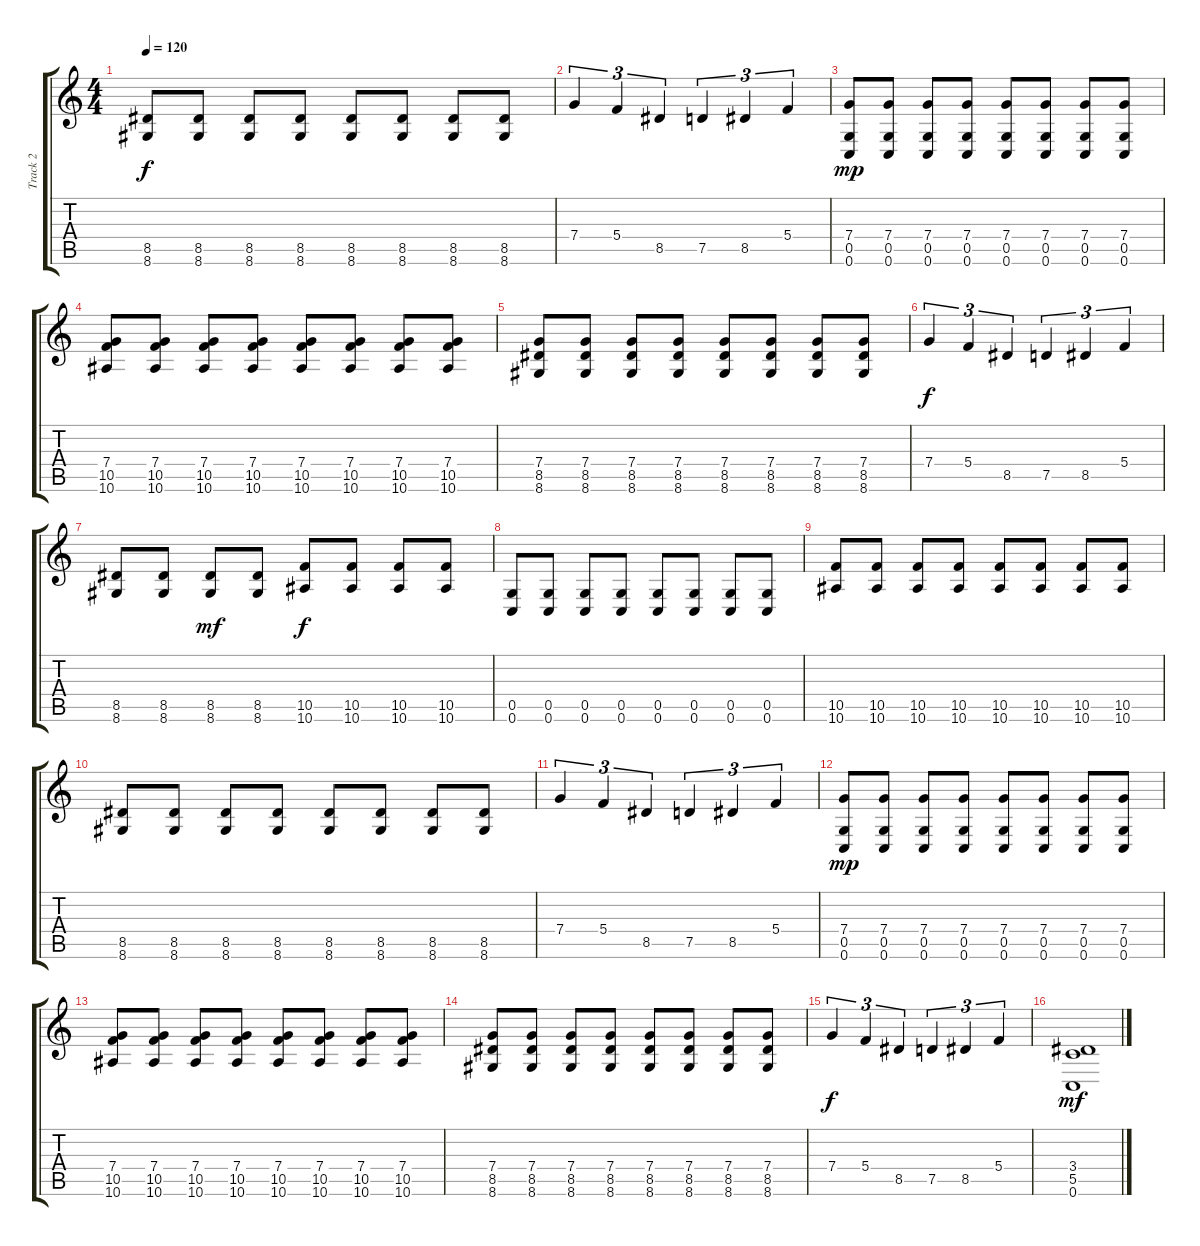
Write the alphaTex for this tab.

\track ("Track 2" "Track 2") {instrument distortionguitar}
\staff {score tabs}
\tuning (D4 A3 F3 C3 G2 C2) {hide}
\ts (4 4)
\tempo 120
\clef g2
\ks c
(8.5 8.6).8{dy f} (8.5 8.6).8 (8.5 8.6).8 (8.5 8.6).8 (8.5 8.6).8 (8.5 8.6).8 (8.5 8.6).8 (8.5 8.6).8 |
7.4.4{tu (3 2)} 5.4.4{tu (3 2)} 8.5.4{tu (3 2)} 7.5.4{tu (3 2)} 8.5.4{tu (3 2)} 5.4.4{tu (3 2)} |
(7.4 0.5 0.6).8{dy mp} (7.4 0.5 0.6).8 (7.4 0.5 0.6).8 (7.4 0.5 0.6).8 (7.4 0.5 0.6).8 (7.4 0.5 0.6).8 (7.4 0.5 0.6).8 (7.4 0.5 0.6).8 |
(7.4 10.5 10.6).8 (7.4 10.5 10.6).8 (7.4 10.5 10.6).8 (7.4 10.5 10.6).8 (7.4 10.5 10.6).8 (7.4 10.5 10.6).8 (7.4 10.5 10.6).8 (7.4 10.5 10.6).8 |
(7.4 8.5 8.6).8 (7.4 8.5 8.6).8 (7.4 8.5 8.6).8 (7.4 8.5 8.6).8 (7.4 8.5 8.6).8 (7.4 8.5 8.6).8 (7.4 8.5 8.6).8 (7.4 8.5 8.6).8 |
7.4.4{tu (3 2) dy f} 5.4.4{tu (3 2)} 8.5.4{tu (3 2)} 7.5.4{tu (3 2)} 8.5.4{tu (3 2)} 5.4.4{tu (3 2)} |
(8.5 8.6).8 (8.5 8.6).8 (8.5 8.6).8{dy mf} (8.5 8.6).8 (10.5 10.6).8{dy f} (10.5 10.6).8 (10.5 10.6).8 (10.5 10.6).8 |
(0.5 0.6).8 (0.5 0.6).8 (0.5 0.6).8 (0.5 0.6).8 (0.5 0.6).8 (0.5 0.6).8 (0.5 0.6).8 (0.5 0.6).8 |
(10.5 10.6).8 (10.5 10.6).8 (10.5 10.6).8 (10.5 10.6).8 (10.5 10.6).8 (10.5 10.6).8 (10.5 10.6).8 (10.5 10.6).8 |
(8.5 8.6).8 (8.5 8.6).8 (8.5 8.6).8 (8.5 8.6).8 (8.5 8.6).8 (8.5 8.6).8 (8.5 8.6).8 (8.5 8.6).8 |
7.4.4{tu (3 2)} 5.4.4{tu (3 2)} 8.5.4{tu (3 2)} 7.5.4{tu (3 2)} 8.5.4{tu (3 2)} 5.4.4{tu (3 2)} |
(7.4 0.5 0.6).8{dy mp} (7.4 0.5 0.6).8 (7.4 0.5 0.6).8 (7.4 0.5 0.6).8 (7.4 0.5 0.6).8 (7.4 0.5 0.6).8 (7.4 0.5 0.6).8 (7.4 0.5 0.6).8 |
(7.4 10.5 10.6).8 (7.4 10.5 10.6).8 (7.4 10.5 10.6).8 (7.4 10.5 10.6).8 (7.4 10.5 10.6).8 (7.4 10.5 10.6).8 (7.4 10.5 10.6).8 (7.4 10.5 10.6).8 |
(7.4 8.5 8.6).8 (7.4 8.5 8.6).8 (7.4 8.5 8.6).8 (7.4 8.5 8.6).8 (7.4 8.5 8.6).8 (7.4 8.5 8.6).8 (7.4 8.5 8.6).8 (7.4 8.5 8.6).8 |
7.4.4{tu (3 2) dy f} 5.4.4{tu (3 2)} 8.5.4{tu (3 2)} 7.5.4{tu (3 2)} 8.5.4{tu (3 2)} 5.4.4{tu (3 2)} |
(3.4 5.5 0.6).1{dy mf}
